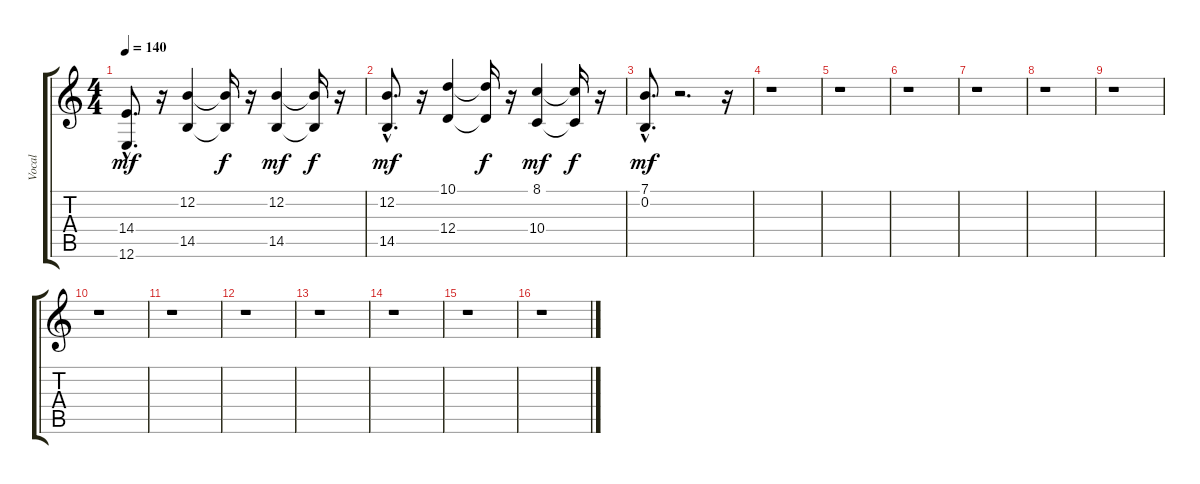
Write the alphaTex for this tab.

\track ("Vocal" "Vocal") {instrument pad4choir}
\staff {score tabs}
\tuning (E4 B3 G3 D3 A2 E2) {hide}
\ts (4 4)
\tempo 140
\clef g2
\ks c
(14.4{hac} 12.6{hac}).8{d dy mf} r.16 (12.2 14.5).4 (12.2{t} 14.5{t}).16{dy f} r.16 (12.2 14.5).4{dy mf} (12.2{t} 14.5{t}).16{dy f} r.16 |
(12.2{hac} 14.5{hac}).8{d dy mf} r.16 (10.1 12.4).4 (10.1{t} 12.4{t}).16{dy f} r.16 (8.1 10.4).4{dy mf} (8.1{t} 10.4{t}).16{dy f} r.16 |
(7.1{hac} 0.2{hac}).8{d dy mf} r.2{d} r.16 |
r.1 |
r.1 |
r.1 |
r.1 |
r.1 |
r.1 |
r.1 |
r.1 |
r.1 |
r.1 |
r.1 |
r.1 |
r.1
